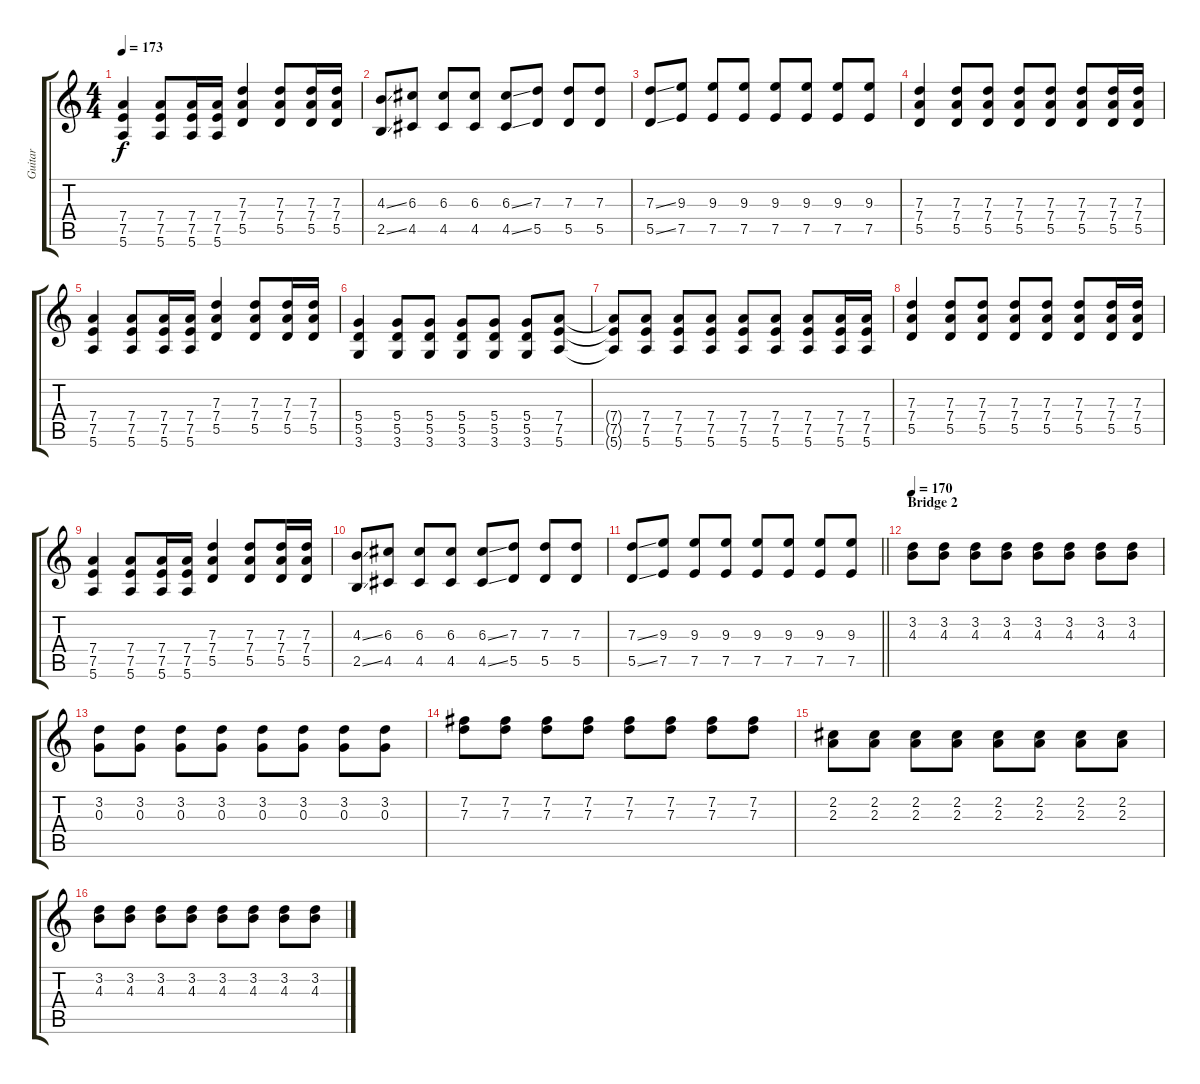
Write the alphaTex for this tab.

\track ("Guitar" "Guitar") {instrument distortionguitar}
\staff {score tabs}
\tuning (E4 B3 G3 D3 A2 E2) {hide}
\ts (4 4)
\tempo 173
\clef g2
\ks c
(7.4 7.5 5.6).4{dy f} (7.4 7.5 5.6).8 (7.4 7.5 5.6).16 (7.4 7.5 5.6).16 (7.3 7.4 5.5).4 (7.3 7.4 5.5).8 (7.3 7.4 5.5).16 (7.3 7.4 5.5).16 |
(4.3{ss} 2.5{ss}).8 (6.3 4.5).8 (6.3 4.5).8 (6.3 4.5).8 (6.3{ss} 4.5{ss}).8 (7.3 5.5).8 (7.3 5.5).8 (7.3 5.5).8 |
(7.3{ss} 5.5{ss}).8 (9.3 7.5).8 (9.3 7.5).8 (9.3 7.5).8 (9.3 7.5).8 (9.3 7.5).8 (9.3 7.5).8 (9.3 7.5).8 |
(7.3 7.4 5.5).4 (7.3 7.4 5.5).8 (7.3 7.4 5.5).8 (7.3 7.4 5.5).8 (7.3 7.4 5.5).8 (7.3 7.4 5.5).8 (7.3 7.4 5.5).16 (7.3 7.4 5.5).16 |
(7.4 7.5 5.6).4 (7.4 7.5 5.6).8 (7.4 7.5 5.6).16 (7.4 7.5 5.6).16 (7.3 7.4 5.5).4 (7.3 7.4 5.5).8 (7.3 7.4 5.5).16 (7.3 7.4 5.5).16 |
(5.4 5.5 3.6).4 (5.4 5.5 3.6).8 (5.4 5.5 3.6).8 (5.4 5.5 3.6).8 (5.4 5.5 3.6).8 (5.4 5.5 3.6).8 (7.4 7.5 5.6).8 |
(7.4{t} 7.5{t} 5.6{t}).8 (7.4 7.5 5.6).8 (7.4 7.5 5.6).8 (7.4 7.5 5.6).8 (7.4 7.5 5.6).8 (7.4 7.5 5.6).8 (7.4 7.5 5.6).8 (7.4 7.5 5.6).16 (7.4 7.5 5.6).16 |
(7.3 7.4 5.5).4 (7.3 7.4 5.5).8 (7.3 7.4 5.5).8 (7.3 7.4 5.5).8 (7.3 7.4 5.5).8 (7.3 7.4 5.5).8 (7.3 7.4 5.5).16 (7.3 7.4 5.5).16 |
(7.4 7.5 5.6).4 (7.4 7.5 5.6).8 (7.4 7.5 5.6).16 (7.4 7.5 5.6).16 (7.3 7.4 5.5).4 (7.3 7.4 5.5).8 (7.3 7.4 5.5).16 (7.3 7.4 5.5).16 |
(4.3{ss} 2.5{ss}).8 (6.3 4.5).8 (6.3 4.5).8 (6.3 4.5).8 (6.3{ss} 4.5{ss}).8 (7.3 5.5).8 (7.3 5.5).8 (7.3 5.5).8 |
\barLineRight lightlight
(7.3{ss} 5.5{ss}).8 (9.3 7.5).8 (9.3 7.5).8 (9.3 7.5).8 (9.3 7.5).8 (9.3 7.5).8 (9.3 7.5).8 (9.3 7.5).8 |
\section ("" "Bridge 2")
\tempo 170
(3.2 4.3).8 (3.2 4.3).8 (3.2 4.3).8 (3.2 4.3).8 (3.2 4.3).8 (3.2 4.3).8 (3.2 4.3).8 (3.2 4.3).8 |
(3.2 0.3).8 (3.2 0.3).8 (3.2 0.3).8 (3.2 0.3).8 (3.2 0.3).8 (3.2 0.3).8 (3.2 0.3).8 (3.2 0.3).8 |
(7.2 7.3).8 (7.2 7.3).8 (7.2 7.3).8 (7.2 7.3).8 (7.2 7.3).8 (7.2 7.3).8 (7.2 7.3).8 (7.2 7.3).8 |
(2.2 2.3).8 (2.2 2.3).8 (2.2 2.3).8 (2.2 2.3).8 (2.2 2.3).8 (2.2 2.3).8 (2.2 2.3).8 (2.2 2.3).8 |
(3.2 4.3).8 (3.2 4.3).8 (3.2 4.3).8 (3.2 4.3).8 (3.2 4.3).8 (3.2 4.3).8 (3.2 4.3).8 (3.2 4.3).8
